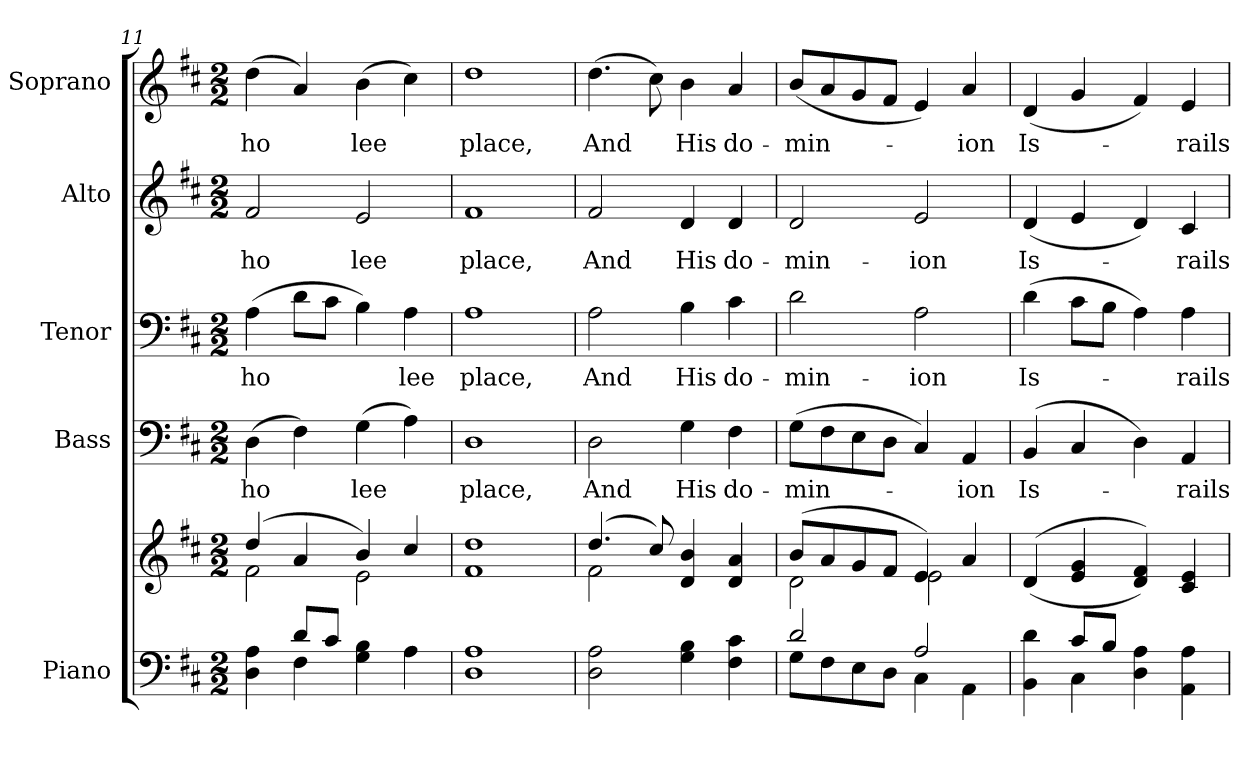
**kern	**kern	**kern	**text	**kern	**text	**kern	**text	**kern	**text
*part5	*part5	*part4	*part4	*part3	*part3	*part2	*part2	*part1	*part1
*staff6	*staff5	*staff4	*staff4	*staff3	*staff3	*staff2	*staff2	*staff1	*staff1
*I"Piano	*	*I"Bass	*	*I"Tenor	*	*I"Alto	*	*I"Soprano	*
*I'Pno.	*	*I'B.	*	*I'T.	*	*I'A.	*	*I'S.	*
*clefF4	*clefG2	*clefF4	*	*clefF4	*	*clefG2	*	*clefG2	*
*k[f#c#]	*k[f#c#]	*k[f#c#]	*	*k[f#c#]	*	*k[f#c#]	*	*k[f#c#]	*
*D:	*D:	*D:	*	*D:	*	*D:	*	*D:	*
*M2/2	*M2/2	*M2/2	*	*M2/2	*	*M2/2	*	*M2/2	*
=11	=11	=11	=11	=11	=11	=11	=11	=11	=11
*^	*^	*	*	*	*	*	*	*	*
!	!	!	!	!	!LO:LY:b:color=#000000	!	!	!	!	!	!
!	!	!	!	!	!	!	!LO:LY:b:color=#000000	!	!	!	!
!	!	!	!	!	!	!	!	!	!LO:LY:b:color=#000000	!	!
!	!	!	!	!	!	!	!	!	!	!	!LO:LY:b:color=#000000
4Di\ 4Ai	4ryy	(4ddi/	2f#i\	(4Di\	ho	(4Ai\	ho	2f#i/	ho	(4ddi\	ho
8di/L	4F#i\	4ai/	.	4F#i\)	.	8di\L	.	.	.	4ai/)	.
8c#i/J	.	.	.	.	.	8c#i\J	.	.	.	.	.
!	!	!	!	!	!LO:LY:b:color=#000000	!	!	!	!	!	!
!	!	!	!	!	!	!	!	!	!LO:LY:b:color=#000000	!	!
!	!	!	!	!	!	!	!	!	!	!	!LO:LY:b:color=#000000
4Gi\ 4Bi	2ryy	4bi/)	2ei\	(4Gi\	lee	4Bi\)	.	2ei/	lee	(4bi\	lee
!	!	!	!	!	!	!	!LO:LY:b:color=#000000	!	!	!	!
4Ai\	.	4cc#i/	.	4Ai\)	.	4Ai\	lee	.	.	4cc#i\)	.
*v	*v	*	*	*	*	*	*	*	*	*	*
*	*v	*v	*	*	*	*	*	*	*	*
=12	=12	=12	=12	=12	=12	=12	=12	=12	=12
!	!	!	!LO:LY:b:color=#000000	!	!	!	!	!	!
!	!	!	!	!	!LO:LY:b:color=#000000	!	!	!	!
!	!	!	!	!	!	!	!LO:LY:b:color=#000000	!	!
!	!	!	!	!	!	!	!	!	!LO:LY:b:color=#000000
1Di 1Ai	1f#i 1ddi	1Di	place,	1Ai	place,	1f#i	place,	1ddi	place,
!!LO:PB:g=z
=13	=13	=13	=13	=13	=13	=13	=13	=13	=13
*	*^	*	*	*	*	*	*	*	*
!	!	!	!	!LO:LY:b:color=#000000	!	!	!	!	!	!
!	!	!	!	!	!	!LO:LY:b:color=#000000	!	!	!	!
!	!	!	!	!	!	!	!	!LO:LY:b:color=#000000	!	!
!	!	!	!	!	!	!	!	!	!	!LO:LY:b:color=#000000
2Di\ 2Ai	(4.ddi/	2f#i\	2Di\	And	2Ai\	And	2f#i/	And	(4.ddi\	And
.	8cc#i/)	.	.	.	.	.	.	.	8cc#i\)	.
!	!	!	!	!LO:LY:b:color=#000000	!	!	!	!	!	!
!	!	!	!	!	!	!LO:LY:b:color=#000000	!	!	!	!
!	!	!	!	!	!	!	!	!LO:LY:b:color=#000000	!	!
!	!	!	!	!	!	!	!	!	!	!LO:LY:b:color=#000000
4Gi\ 4Bi	4di/ 4bi	2ryy	4Gi\	His	4Bi\	His	4di/	His	4bi\	His
!	!	!	!	!LO:LY:b:color=#000000	!	!	!	!	!	!
!	!	!	!	!	!	!LO:LY:b:color=#000000	!	!	!	!
!	!	!	!	!	!	!	!	!LO:LY:b:color=#000000	!	!
!	!	!	!	!	!	!	!	!	!	!LO:LY:b:color=#000000
4F#i\ 4c#i	4di/ 4ai	.	4F#i\	do-	4c#i\	do-	4di/	do-	4ai/	do-
=14	=14	=14	=14	=14	=14	=14	=14	=14	=14	=14
*^	*	*	*	*	*	*	*	*	*	*
!	!	!	!	!	!LO:LY:b:color=#000000	!	!	!	!	!	!
!	!	!	!	!	!	!	!LO:LY:b:color=#000000	!	!	!	!
!	!	!	!	!	!	!	!	!	!LO:LY:b:color=#000000	!	!
!	!	!	!	!	!	!	!	!	!	!	!LO:LY:b:color=#000000
2di/	8Gi\L	(8bi/L	2di\	(8Gi\L	-min-	2di\	-min-	2di/	-min-	(8bi/L	-min-
.	8F#i\	8ai/	.	8F#i\	.	.	.	.	.	8ai/	.
.	8Ei\	8gi/	.	8Ei\	.	.	.	.	.	8gi/	.
.	8Di\J	8f#i/J	.	8Di\J	.	.	.	.	.	8f#i/J	.
!	!	!	!	!	!	!	!LO:LY:b:color=#000000	!	!	!	!
!	!	!	!	!	!	!	!	!	!LO:LY:b:color=#000000	!	!
2Ai/	4C#i\	4ei/)	2ei\	4C#i/)	.	2Ai\	-ion	2ei/	-ion	4ei/)	.
!	!	!	!	!	!LO:LY:b:color=#000000	!	!	!	!	!	!
!	!	!	!	!	!	!	!	!	!	!	!LO:LY:b:color=#000000
.	4AAi\	4ai/	.	4AAi/	-ion	.	.	.	.	4ai/	-ion
*	*	*v	*v	*	*	*	*	*	*	*	*
=15	=15	=15	=15	=15	=15	=15	=15	=15	=15	=15
!	!	!	!	!LO:LY:b:color=#000000	!	!	!	!	!	!
!	!	!	!	!	!	!LO:LY:b:color=#000000	!	!	!	!
!	!	!	!	!	!	!	!	!LO:LY:b:color=#000000	!	!
!	!	!	!	!	!	!	!	!	!	!LO:LY:b:color=#000000
4BBi\ 4di	4ryy	((4di/	(4BBi/	Is-	(4di\	Is-	(4di/	Is-	(4di/	Is-
8c#i/L	4C#i\	4ei/ 4gi	4C#i/	.	8c#i\L	.	4ei/	.	4gi/	.
8Bi/J	.	.	.	.	8Bi\J	.	.	.	.	.
4Di\ 4Ai	2ryy	4di/ 4f#i))	4Di\)	.	4Ai\)	.	4di/)	.	4f#i/)	.
!	!	!	!	!LO:LY:b:color=#000000	!	!	!	!	!	!
!	!	!	!	!	!	!LO:LY:b:color=#000000	!	!	!	!
!	!	!	!	!	!	!	!	!LO:LY:b:color=#000000	!	!
!	!	!	!	!	!	!	!	!	!	!LO:LY:b:color=#000000
4AAi\ 4Ai	.	4c#i/ 4ei	4AAi/	-rails	4Ai\	-rails	4c#i/	-rails	4ei/	-rails
*v	*v	*	*	*	*	*	*	*	*	*
=	=	=	=	=	=	=	=	=	=
*-	*-	*-	*-	*-	*-	*-	*-	*-	*-
